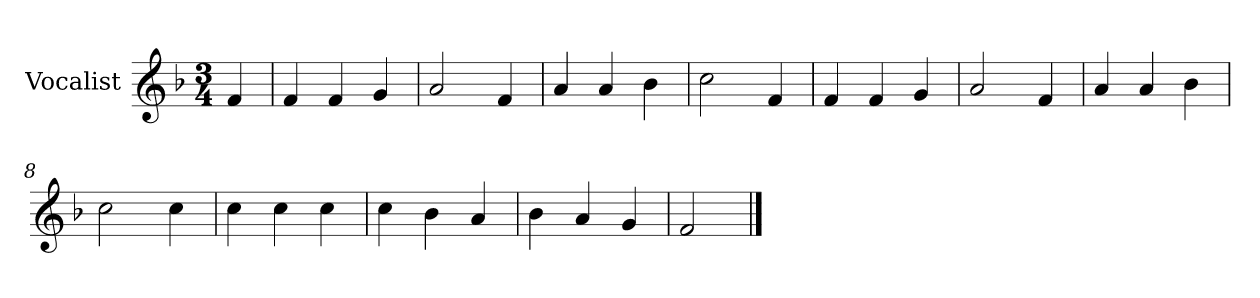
**kern
*part1
*staff1
*I"Vocalist
*k[b-]
*F:
*M3/4
=
4f
=1
4f
4f
4g
=2
2a
4f
=3
4a
4a
4b-
=4
2cc
4f
=5
4f
4f
4g
=6
2a
4f
=7
4a
4a
4b-
=8
2cc
4cc
=9
4cc
4cc
4cc
=10
4cc
4b-
4a
=11
4b-
4a
4g
=12
2f
==
*-
